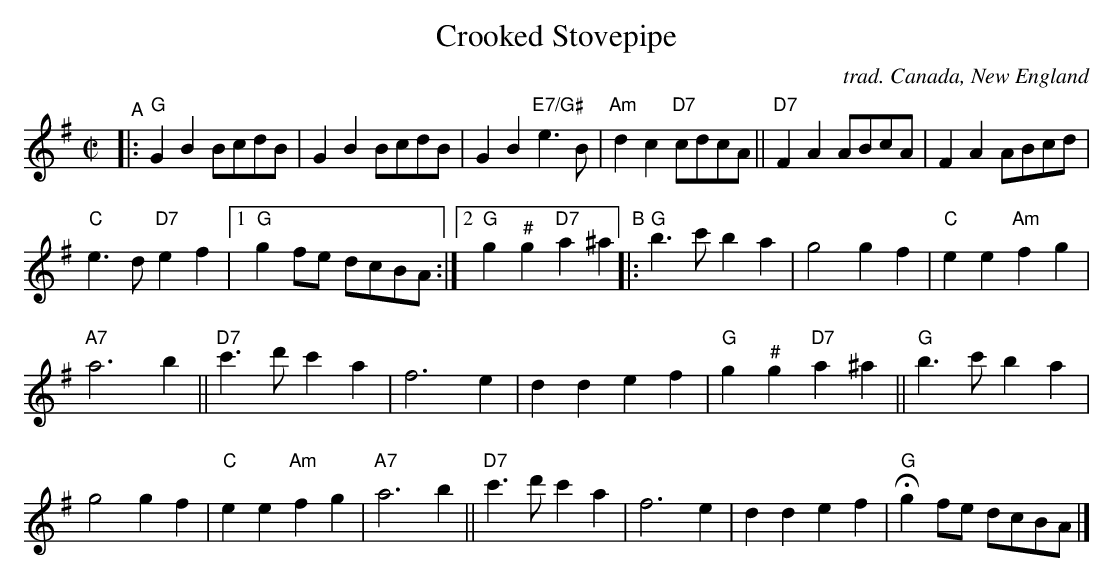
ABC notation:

X:1
T: Crooked Stovepipe
O: trad. Canada, New England
M: C|
K: G
"^A"\
|: "G"G2B2 BcdB | G2B2 BcdB | G2B2 "E7/G#"e3B | "Am"d2c2 "D7"cdcA || "D7"F2A2 ABcA | F2A2 ABcd |
"C"e3d "D7"e2f2 |[1 "G"g2fe dcBA :|[2 "G"g2"^#"g2 "D7"a2^a2 "^B"|: "G"b3c' b2a2 | g4 g2f2 | "C"e2e2 "Am"f2g2 |
"A7"a6 b2 || "D7"c'3d' c'2a2 | f6 e2 | d2d2 e2f2 | "G"g2"^#"g2 "D7"a2^a2 || "G"b3c' b2a2 |
g4 g2f2 | "C"e2e2 "Am"f2g2 | "A7"a6 b2 || "D7"c'3d' c'2a2 | f6 e2 | d2d2 e2f2 | "G"Hg2fe dcBA |]
